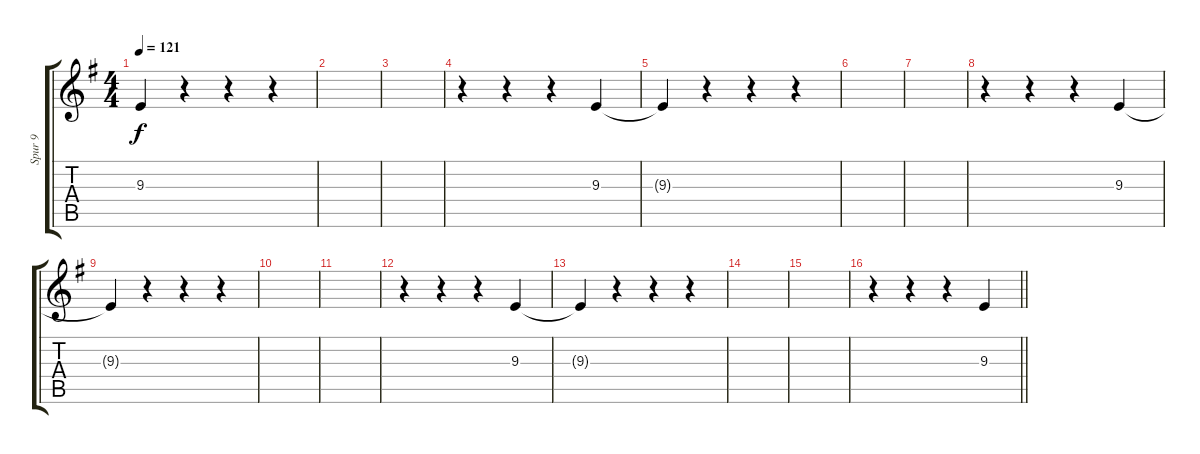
\track ("Spur 9" "Spur 9") {instrument reversecymbal}
\staff {score tabs}
\tuning (E4 B3 G3 D3 A2 E2) {hide}
\ts (4 4)
\tempo 121
\clef g2
\ks g
9.3{t}.4{dy f} r.4 r.4 r.4 |
|
|
r.4 r.4 r.4 9.3.4 |
9.3{t}.4 r.4 r.4 r.4 |
|
|
r.4 r.4 r.4 9.3.4 |
9.3{t}.4 r.4 r.4 r.4 |
|
|
r.4 r.4 r.4 9.3.4 |
9.3{t}.4 r.4 r.4 r.4 |
|
|
\barLineRight lightlight
r.4 r.4 r.4 9.3.4
